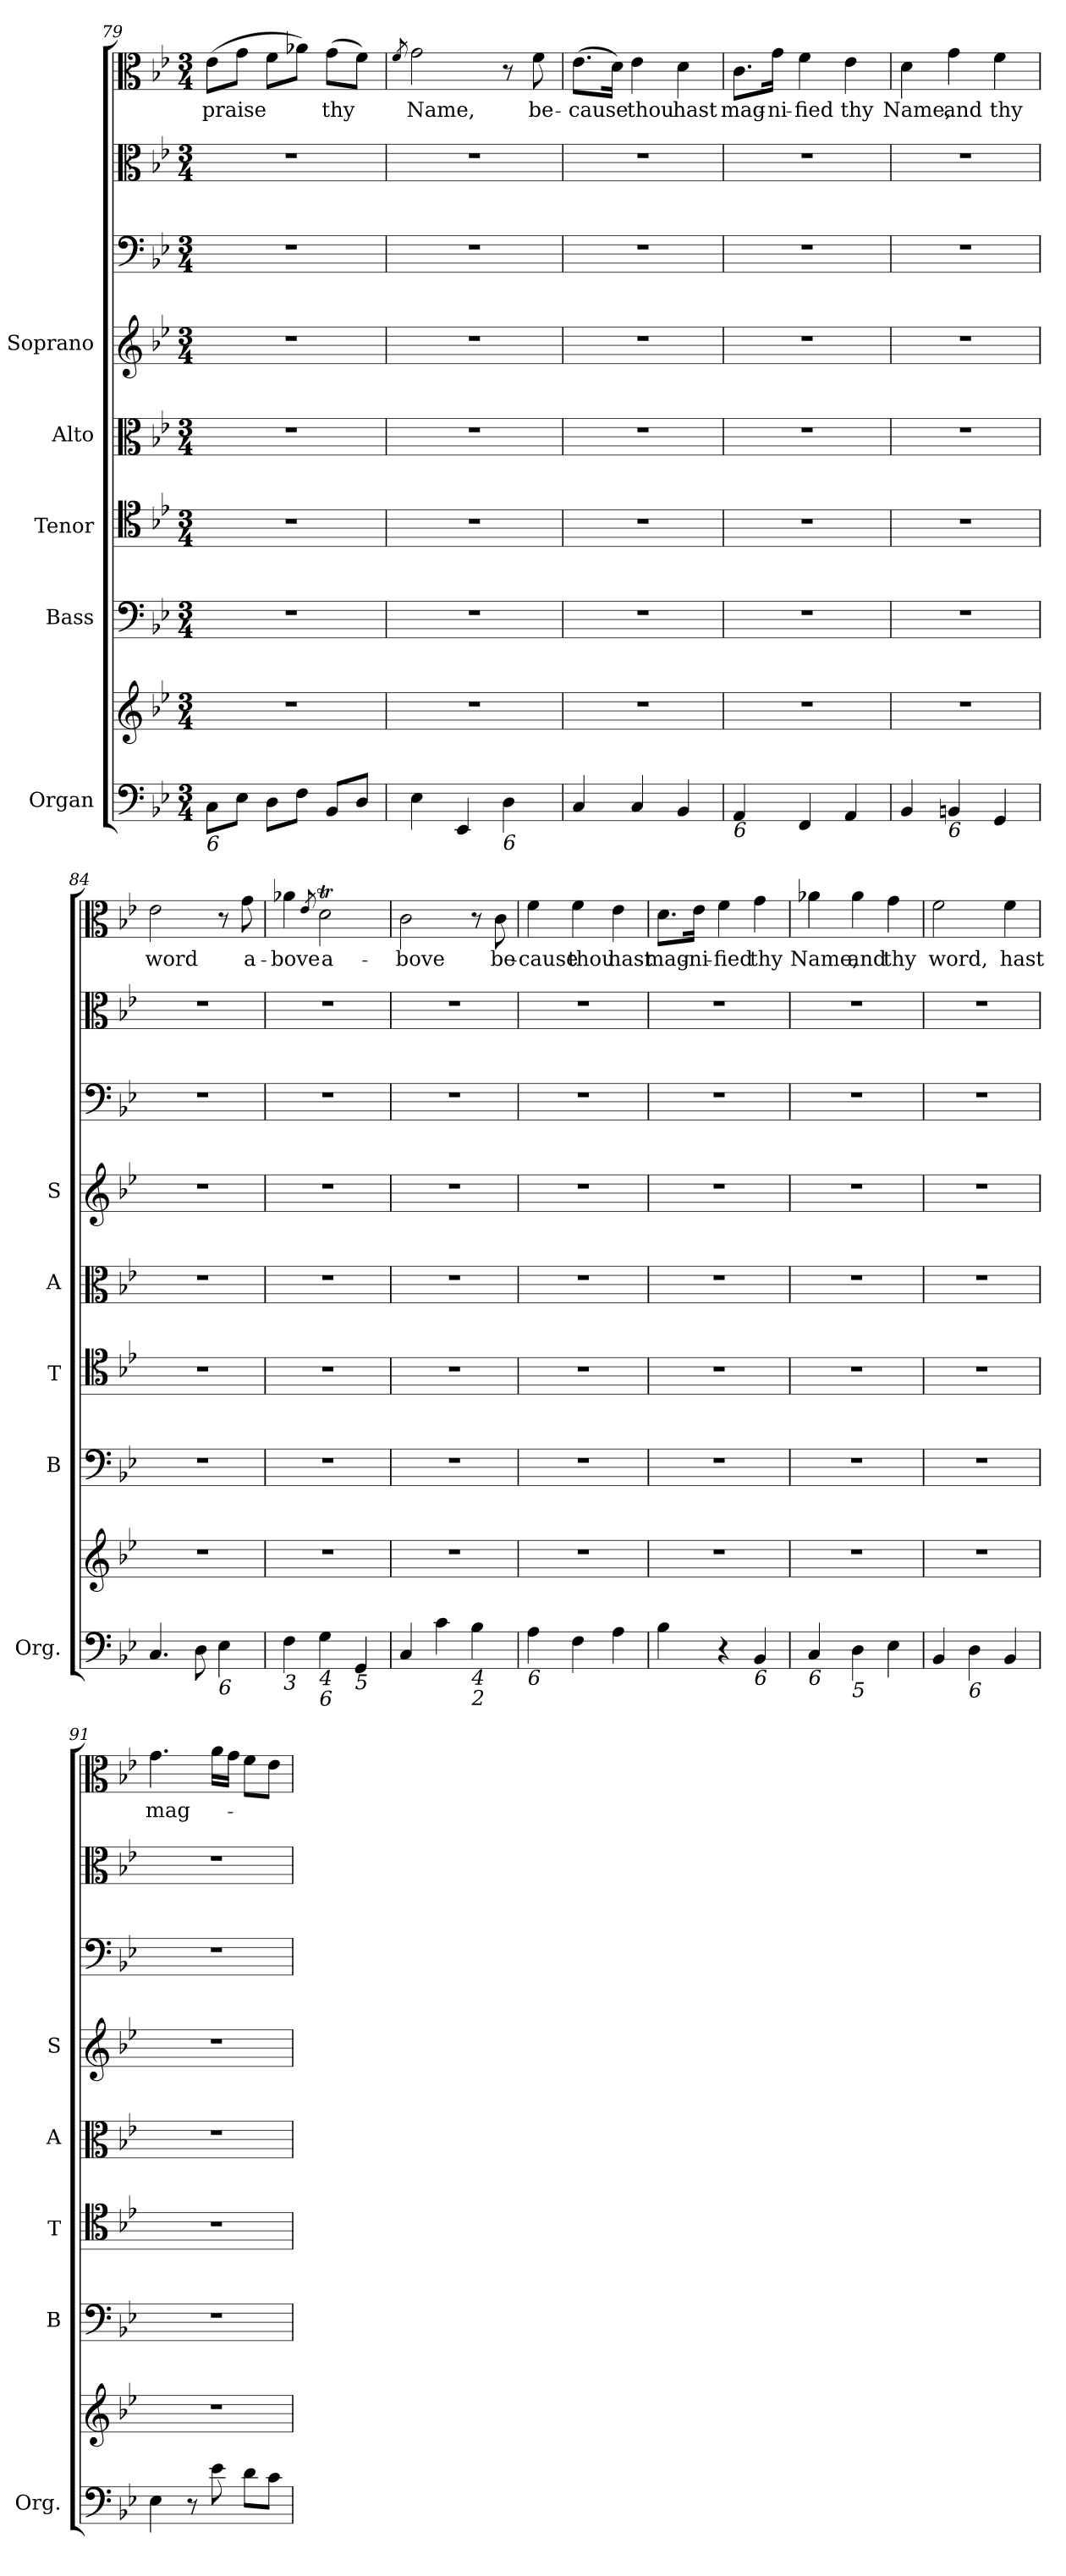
**kern	**kern	**kern	**kern	**kern	**kern	**kern	**kern	**kern	**text
*part8	*part8	*part7	*part6	*part5	*part4	*part3	*part2	*part1	*part1
*staff9	*staff8	*staff7	*staff6	*staff5	*staff4	*staff3	*staff2	*staff1	*staff1
*I"Organ	*	*I"Bass	*I"Tenor	*I"Alto	*I"Soprano	*	*	*	*
*I'Org.	*	*I'B	*I'T	*I'A	*I'S	*	*	*	*
*clefF4	*clefG2	*clefF4	*clefC4	*clefC3	*clefG2	*clefF4	*clefC3	*clefC3	*
*k[b-e-]	*k[b-e-]	*k[b-e-]	*k[b-e-]	*k[b-e-]	*k[b-e-]	*k[b-e-]	*k[b-e-]	*k[b-e-]	*
*B-:	*B-:	*B-:	*B-:	*B-:	*B-:	*B-:	*B-:	*B-:	*
*M3/4	*M3/4	*M3/4	*M3/4	*M3/4	*M3/4	*M3/4	*M3/4	*M3/4	*
=79	=79	=79	=79	=79	=79	=79	=79	=79	=79
!LO:TX:b:i:t=6	!	!	!	!	!	!	!	!	!
!	!	!	!	!	!	!	!	!	!LO:LY:b
8C\L	2.r	2.r	2.r	2.r	2.r	2.r	2.r	(>8e-\L	praise
8E-\J	.	.	.	.	.	.	.	8g\J	.
8D\L	.	.	.	.	.	.	.	8f\L	.
8F\J	.	.	.	.	.	.	.	8a-X\J)	.
!	!	!	!	!	!	!	!	!	!LO:LY:b
8BB-/L	.	.	.	.	.	.	.	(>8g\L	thy
8D/J	.	.	.	.	.	.	.	8f\J)	.
=80	=80	=80	=80	=80	=80	=80	=80	=80	=80
.	.	.	.	.	.	.	.	8qf/	.
!	!	!	!	!	!	!	!	!	!LO:LY:b
4E-\	2.r	2.r	2.r	2.r	2.r	2.r	2.r	2g\	Name,
4EE-/	.	.	.	.	.	.	.	.	.
!LO:TX:b:i:t=6	!	!	!	!	!	!	!	!	!
4D\	.	.	.	.	.	.	.	8r	.
!	!	!	!	!	!	!	!	!	!LO:LY:b
.	.	.	.	.	.	.	.	8f\	be-
=81	=81	=81	=81	=81	=81	=81	=81	=81	=81
!	!	!	!	!	!	!	!	!	!LO:LY:b
4C/	2.r	2.r	2.r	2.r	2.r	2.r	2.r	(>8.e-\L	-cause
.	.	.	.	.	.	.	.	16d\Jk)	.
!	!	!	!	!	!	!	!	!	!LO:LY:b
4C/	.	.	.	.	.	.	.	4e-\	thou
!	!	!	!	!	!	!	!	!	!LO:LY:b
4BB-/	.	.	.	.	.	.	.	4d\	hast
=82	=82	=82	=82	=82	=82	=82	=82	=82	=82
!LO:TX:b:i:t=6	!	!	!	!	!	!	!	!	!
!	!	!	!	!	!	!	!	!	!LO:LY:b
4AA/	2.r	2.r	2.r	2.r	2.r	2.r	2.r	8.c\L	mag-
!	!	!	!	!	!	!	!	!	!LO:LY:b
.	.	.	.	.	.	.	.	16g\Jk	-ni-
!	!	!	!	!	!	!	!	!	!LO:LY:b
4FF/	.	.	.	.	.	.	.	4f\	-fied
!	!	!	!	!	!	!	!	!	!LO:LY:b
4AA/	.	.	.	.	.	.	.	4e-\	thy
!!LO:PB:g=z
=83	=83	=83	=83	=83	=83	=83	=83	=83	=83
!	!	!	!	!	!	!	!	!	!LO:LY:b
4BB-/	2.r	2.r	2.r	2.r	2.r	2.r	2.r	4d\	Name,
!LO:TX:b:i:t=6	!	!	!	!	!	!	!	!	!
!	!	!	!	!	!	!	!	!	!LO:LY:b
4BBn/	.	.	.	.	.	.	.	4g\	and
!	!	!	!	!	!	!	!	!	!LO:LY:b
4GG/	.	.	.	.	.	.	.	4f\	thy
=84	=84	=84	=84	=84	=84	=84	=84	=84	=84
!	!	!	!	!	!	!	!	!	!LO:LY:b
4.C/	2.r	2.r	2.r	2.r	2.r	2.r	2.r	2e-\	word
8D\	.	.	.	.	.	.	.	.	.
!LO:TX:b:i:t=6	!	!	!	!	!	!	!	!	!
4E-\	.	.	.	.	.	.	.	8r	.
!	!	!	!	!	!	!	!	!	!LO:LY:b
.	.	.	.	.	.	.	.	8g\	a-
=85	=85	=85	=85	=85	=85	=85	=85	=85	=85
!LO:TX:b:i:t=3	!	!	!	!	!	!	!	!	!
!	!	!	!	!	!	!	!	!	!LO:LY:b
4F\	2.r	2.r	2.r	2.r	2.r	2.r	2.r	4a-X\	-bove
.	.	.	.	.	.	.	.	8qe-/	.
!LO:TX:b:i:t=4	!	!	!	!	!	!	!	!	!
!LO:TX:b:i:t=6	!	!	!	!	!	!	!	!	!
!	!	!	!	!	!	!	!	!	!LO:LY:b
4G\	.	.	.	.	.	.	.	2dt\	a-
!LO:TX:b:i:t=5	!	!	!	!	!	!	!	!	!
4GG/	.	.	.	.	.	.	.	.	.
=86	=86	=86	=86	=86	=86	=86	=86	=86	=86
!	!	!	!	!	!	!	!	!	!LO:LY:b
4C/	2.r	2.r	2.r	2.r	2.r	2.r	2.r	2c\	-bove
4c\	.	.	.	.	.	.	.	.	.
!LO:TX:b:i:t=4	!	!	!	!	!	!	!	!	!
!LO:TX:b:i:t=2	!	!	!	!	!	!	!	!	!
4B-\	.	.	.	.	.	.	.	8r	.
!	!	!	!	!	!	!	!	!	!LO:LY:b
.	.	.	.	.	.	.	.	8c\	be-
=87	=87	=87	=87	=87	=87	=87	=87	=87	=87
!LO:TX:b:i:t=6	!	!	!	!	!	!	!	!	!
!	!	!	!	!	!	!	!	!	!LO:LY:b
4A\	2.r	2.r	2.r	2.r	2.r	2.r	2.r	4f\	-cause
!	!	!	!	!	!	!	!	!	!LO:LY:b
4F\	.	.	.	.	.	.	.	4f\	thou
!	!	!	!	!	!	!	!	!	!LO:LY:b
4A\	.	.	.	.	.	.	.	4e-\	hast
=88	=88	=88	=88	=88	=88	=88	=88	=88	=88
!	!	!	!	!	!	!	!	!	!LO:LY:b
4B-\	2.r	2.r	2.r	2.r	2.r	2.r	2.r	8.d\L	mag-
!	!	!	!	!	!	!	!	!	!LO:LY:b
.	.	.	.	.	.	.	.	16e-\Jk	-ni-
!	!	!	!	!	!	!	!	!	!LO:LY:b
4r	.	.	.	.	.	.	.	4f\	-fied
!LO:TX:b:i:t=6	!	!	!	!	!	!	!	!	!
!	!	!	!	!	!	!	!	!	!LO:LY:b
4BB-/	.	.	.	.	.	.	.	4g\	thy
!!LO:LB:g=z
=89	=89	=89	=89	=89	=89	=89	=89	=89	=89
!LO:TX:b:i:t=6	!	!	!	!	!	!	!	!	!
!	!	!	!	!	!	!	!	!	!LO:LY:b
4C/	2.r	2.r	2.r	2.r	2.r	2.r	2.r	4a-X\	Name,
!LO:TX:b:i:t=5	!	!	!	!	!	!	!	!	!
!	!	!	!	!	!	!	!	!	!LO:LY:b
4D\	.	.	.	.	.	.	.	4a-\	and
!	!	!	!	!	!	!	!	!	!LO:LY:b
4E-\	.	.	.	.	.	.	.	4g\	thy
=90	=90	=90	=90	=90	=90	=90	=90	=90	=90
!	!	!	!	!	!	!	!	!	!LO:LY:b
4BB-/	2.r	2.r	2.r	2.r	2.r	2.r	2.r	2f\	word,
!LO:TX:b:i:t=6	!	!	!	!	!	!	!	!	!
4D\	.	.	.	.	.	.	.	.	.
!	!	!	!	!	!	!	!	!	!LO:LY:b
4BB-/	.	.	.	.	.	.	.	4f\	hast
=91	=91	=91	=91	=91	=91	=91	=91	=91	=91
!	!	!	!	!	!	!	!	!	!LO:LY:b
4E-\	2.r	2.r	2.r	2.r	2.r	2.r	2.r	4.g\	mag-
8r	.	.	.	.	.	.	.	.	.
8e-\	.	.	.	.	.	.	.	16a\LL	.
.	.	.	.	.	.	.	.	16g\JJ	.
8d\L	.	.	.	.	.	.	.	8f\L	.
8c\J	.	.	.	.	.	.	.	8e-\J	.
=	=	=	=	=	=	=	=	=	=
*-	*-	*-	*-	*-	*-	*-	*-	*-	*-
